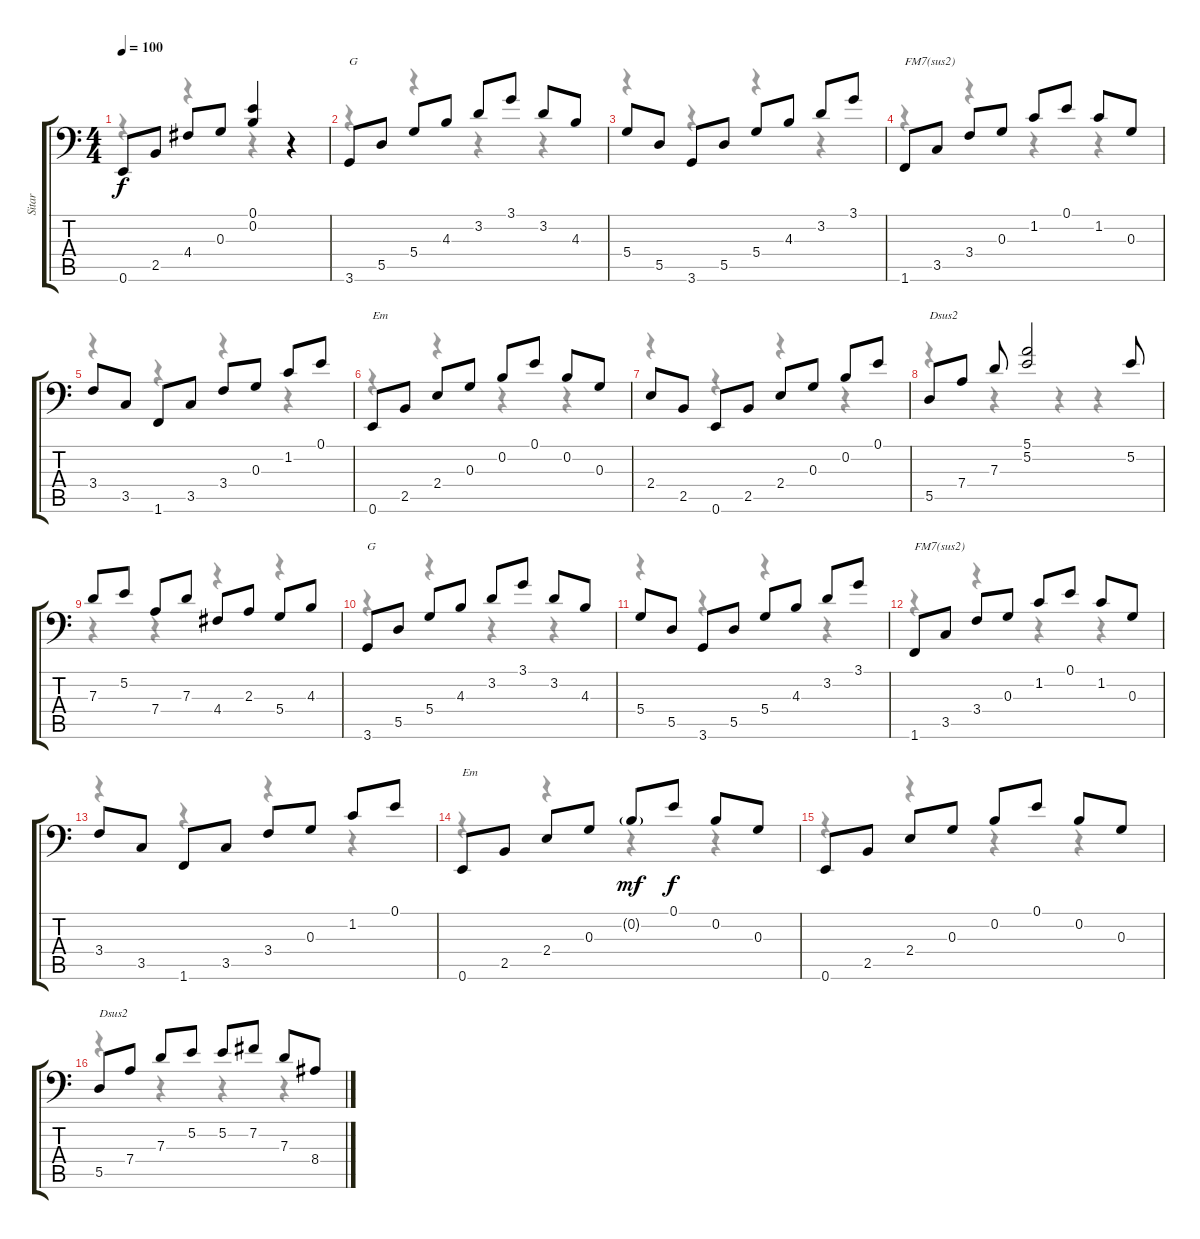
\track ("Sitar" "Sitar") {instrument sitar}
\staff {score tabs}
\tuning (E4 B3 G3 D3 A2 E2) {hide}
\voice
\ts (4 4)
\tempo 100
\clef f4
\ks c
0.6.8{dy f} 2.5.8 4.4.8 0.3.8 (0.1 0.2).4 r.4 |
3.6.8{txt "G"} 5.5.8 5.4.8 4.3.8 3.2.8 3.1.8 3.2.8 4.3.8 |
5.4.8 5.5.8 3.6.8 5.5.8 5.4.8 4.3.8 3.2.8 3.1.8 |
1.6.8{txt "FM7(sus2)"} 3.5.8 3.4.8 0.3.8 1.2.8 0.1.8 1.2.8 0.3.8 |
3.4.8 3.5.8 1.6.8 3.5.8 3.4.8 0.3.8 1.2.8 0.1.8 |
0.6.8{txt "Em"} 2.5.8 2.4.8 0.3.8 0.2.8 0.1.8 0.2.8 0.3.8 |
2.4.8 2.5.8 0.6.8 2.5.8 2.4.8 0.3.8 0.2.8 0.1.8 |
5.5.8{txt "Dsus2"} 7.4.8 7.3.8 (5.1 5.2).2 5.2.8 |
7.3.8 5.2.8 7.4.8 7.3.8 4.4.8 2.3.8 5.4.8 4.3.8 |
3.6.8{txt "G"} 5.5.8 5.4.8 4.3.8 3.2.8 3.1.8 3.2.8 4.3.8 |
5.4.8 5.5.8 3.6.8 5.5.8 5.4.8 4.3.8 3.2.8 3.1.8 |
1.6.8{txt "FM7(sus2)"} 3.5.8 3.4.8 0.3.8 1.2.8 0.1.8 1.2.8 0.3.8 |
3.4.8 3.5.8 1.6.8 3.5.8 3.4.8 0.3.8 1.2.8 0.1.8 |
0.6.8{txt "Em"} 2.5.8 2.4.8 0.3.8 0.2{g}.8{dy mf} 0.1.8{dy f} 0.2.8 0.3.8 |
0.6.8 2.5.8 2.4.8 0.3.8 0.2.8 0.1.8 0.2.8 0.3.8 |
5.5.8{txt "Dsus2"} 7.4.8 7.3.8 5.2.8 5.2.8 7.2.8 7.3.8 8.4.8
\voice
\clef f4
\ottava regular
\simile none
\ks c
r.4{dy f} r.4 r.4 r.4 |
r.4 r.4 r.4 r.4 |
r.4 r.4 r.4 r.4 |
r.4 r.4 r.4 r.4 |
r.4 r.4 r.4 r.4 |
r.4 r.4 r.4 r.4 |
r.4 r.4 r.4 r.4 |
r.4 r.4 r.4 r.4 |
r.4 r.4 r.4 r.4 |
r.4 r.4 r.4 r.4 |
r.4 r.4 r.4 r.4 |
r.4 r.4 r.4 r.4 |
r.4 r.4 r.4 r.4 |
r.4 r.4 r.4 r.4 |
r.4 r.4 r.4 r.4 |
r.4 r.4 r.4 r.4
